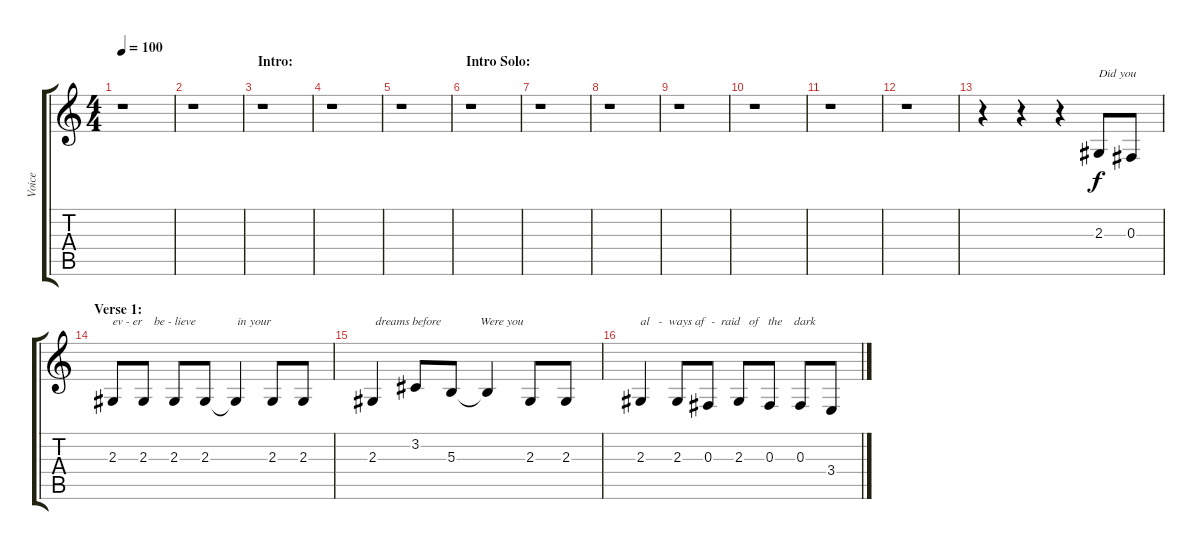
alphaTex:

\track ("Voice" "Voice") {instrument violin}
\staff {score tabs}
\tuning (Eb4 Bb3 Gb3 Db3 Ab2 Eb2) {hide}
\ts (4 4)
\tempo 100
\clef g2
\ks c
r.1{dy f instrument violin} |
r.1 |
\section ("" "Intro:")
r.1 |
r.1 |
r.1 |
\section ("" "Intro Solo:")
r.1 |
r.1 |
r.1 |
r.1 |
r.1 |
r.1 |
r.1 |
r.4 r.4 r.4 2.3.8{txt "Did you"} 0.3.8 |
\section ("" "Verse 1:")
2.3.8{txt "ev - er    be - lieve              in your"} 2.3.8 2.3.8 2.3.8 2.3{t}.4 2.3.8 2.3.8 |
2.3.4{txt " dreams before             Were you"} 3.2.8 5.3.8 5.3{t}.4 2.3.8 2.3.8 |
2.3.4{txt "al   -  ways af  -  raid   of   the    dark"} 2.3.8 0.3.8 2.3.8 0.3.8 0.3.8 3.4.8
